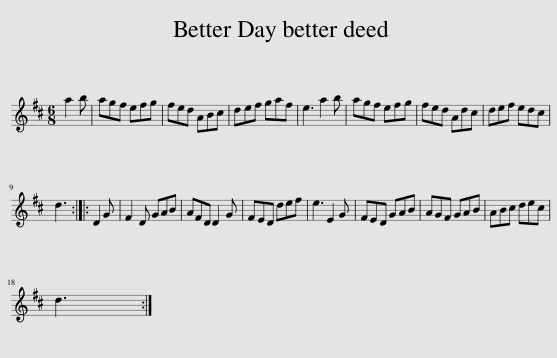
X:1
L:1/8
M:6/8
I:linebreak $
K:D
V:1 treble
V:1
 a2 b | agf efg | fed ABc | def gaf | e3 a2 b | %5
 agf efg | fed Adc | def edc |$ d3 :: D2 G | %10
 F2 D GAB | AFD D2 G | FED def | e3 E2 G | FED GAB | %15
 AGF GAB | ABc dec |$ d3 :| %18
